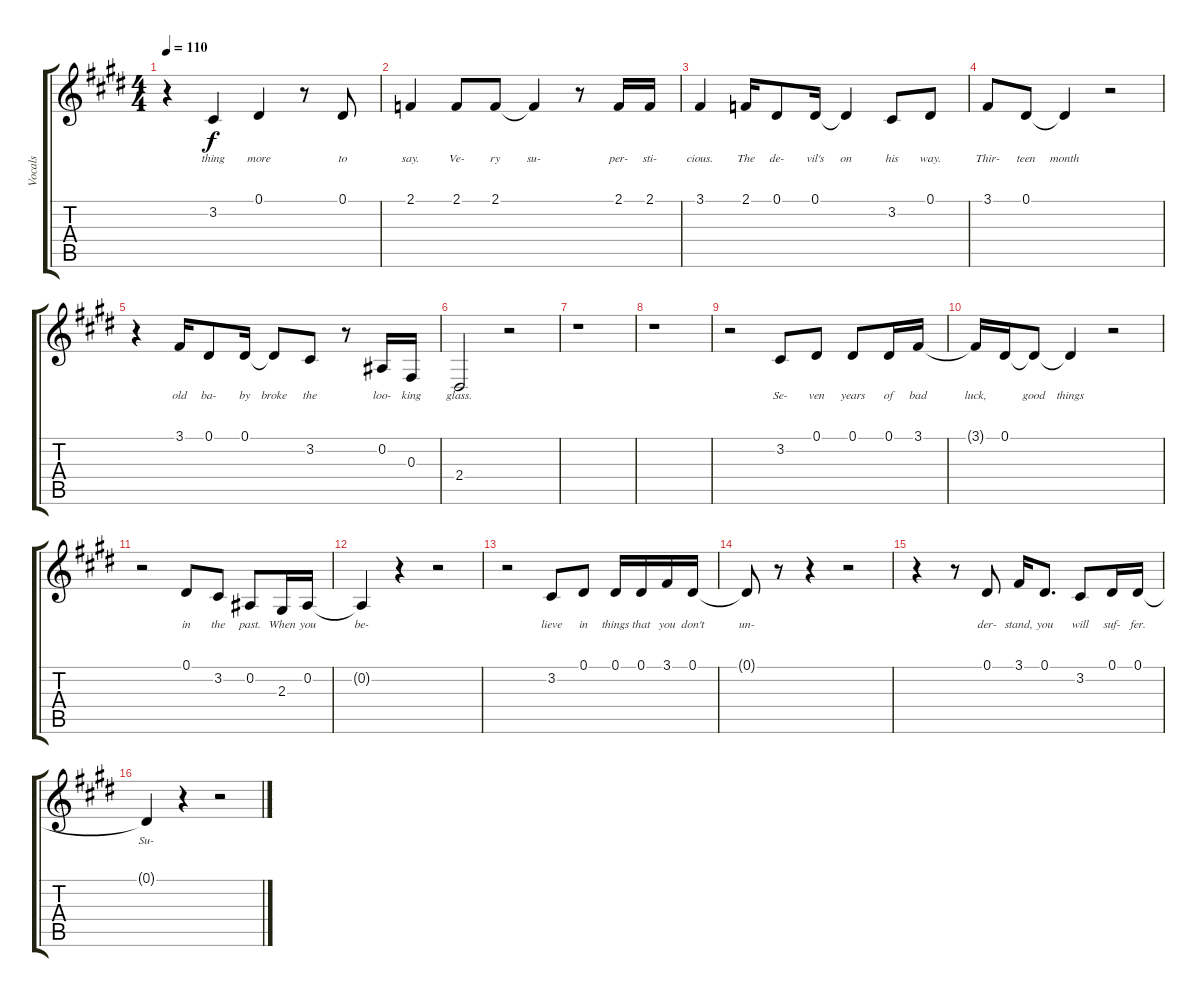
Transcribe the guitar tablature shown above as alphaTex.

\track ("Vocals" "Vocals") {instrument frenchhorn}
\staff {score tabs}
\tuning (Eb4 Bb3 Gb3 Db3 Ab2 Eb2) {hide}
\ts (4 4)
\tempo 110
\clef g2
\ks e
r.4{dy f} 3.2.4{lyrics (0 "thing") lyrics (1 "") lyrics (2 "") lyrics (3 "") lyrics (4 "")} 0.1.4{lyrics (0 "more") lyrics (1 "") lyrics (2 "") lyrics (3 "") lyrics (4 "")} r.8 0.1.8{lyrics (0 "to") lyrics (1 "") lyrics (2 "") lyrics (3 "") lyrics (4 "")} |
2.1.4{lyrics (0 "say.") lyrics (1 "") lyrics (2 "") lyrics (3 "") lyrics (4 "")} 2.1.8{lyrics (0 "Ve-") lyrics (1 "") lyrics (2 "") lyrics (3 "") lyrics (4 "")} 2.1.8{lyrics (0 "ry") lyrics (1 "") lyrics (2 "") lyrics (3 "") lyrics (4 "")} 2.1{t}.4{lyrics (0 "su-") lyrics (1 "") lyrics (2 "") lyrics (3 "") lyrics (4 "")} r.8 2.1.16{lyrics (0 "per-") lyrics (1 "") lyrics (2 "") lyrics (3 "") lyrics (4 "")} 2.1.16{lyrics (0 "sti-") lyrics (1 "") lyrics (2 "") lyrics (3 "") lyrics (4 "")} |
3.1.4{lyrics (0 "cious.") lyrics (1 "") lyrics (2 "") lyrics (3 "") lyrics (4 "")} 2.1.16{lyrics (0 "The") lyrics (1 "") lyrics (2 "") lyrics (3 "") lyrics (4 "")} 0.1.8{lyrics (0 "de-") lyrics (1 "") lyrics (2 "") lyrics (3 "") lyrics (4 "")} 0.1.16{lyrics (0 "vil's") lyrics (1 "") lyrics (2 "") lyrics (3 "") lyrics (4 "")} 0.1{t}.4{lyrics (0 "on") lyrics (1 "") lyrics (2 "") lyrics (3 "") lyrics (4 "")} 3.2.8{lyrics (0 "his") lyrics (1 "") lyrics (2 "") lyrics (3 "") lyrics (4 "")} 0.1.8{lyrics (0 "way.") lyrics (1 "") lyrics (2 "") lyrics (3 "") lyrics (4 "")} |
3.1.8{lyrics (0 "Thir-") lyrics (1 "") lyrics (2 "") lyrics (3 "") lyrics (4 "")} 0.1.8{lyrics (0 "teen") lyrics (1 "") lyrics (2 "") lyrics (3 "") lyrics (4 "")} 0.1{t}.4{lyrics (0 "month") lyrics (1 "") lyrics (2 "") lyrics (3 "") lyrics (4 "")} r.2 |
r.4 3.1.16{lyrics (0 "old") lyrics (1 "") lyrics (2 "") lyrics (3 "") lyrics (4 "")} 0.1.8{lyrics (0 "ba-") lyrics (1 "") lyrics (2 "") lyrics (3 "") lyrics (4 "")} 0.1.16{lyrics (0 "by") lyrics (1 "") lyrics (2 "") lyrics (3 "") lyrics (4 "")} 0.1{t}.8{lyrics (0 "broke") lyrics (1 "") lyrics (2 "") lyrics (3 "") lyrics (4 "")} 3.2.8{lyrics (0 "the") lyrics (1 "") lyrics (2 "") lyrics (3 "") lyrics (4 "")} r.8 0.2.16{lyrics (0 "loo-") lyrics (1 "") lyrics (2 "") lyrics (3 "") lyrics (4 "")} 0.3.16{lyrics (0 "king") lyrics (1 "") lyrics (2 "") lyrics (3 "") lyrics (4 "")} |
2.4.2{lyrics (0 "glass.") lyrics (1 "") lyrics (2 "") lyrics (3 "") lyrics (4 "")} r.2 |
r.1 |
r.1 |
r.2 3.2.8{lyrics (0 "Se-") lyrics (1 "") lyrics (2 "") lyrics (3 "") lyrics (4 "")} 0.1.8{lyrics (0 "ven") lyrics (1 "") lyrics (2 "") lyrics (3 "") lyrics (4 "")} 0.1.8{lyrics (0 "years") lyrics (1 "") lyrics (2 "") lyrics (3 "") lyrics (4 "")} 0.1.16{lyrics (0 "of") lyrics (1 "") lyrics (2 "") lyrics (3 "") lyrics (4 "")} 3.1.16{lyrics (0 "bad") lyrics (1 "") lyrics (2 "") lyrics (3 "") lyrics (4 "")} |
3.1{t}.16{lyrics (0 "luck,") lyrics (1 "") lyrics (2 "") lyrics (3 "") lyrics (4 "")} 0.1.16{lyrics (0 "") lyrics (1 "") lyrics (2 "") lyrics (3 "") lyrics (4 "")} 0.1{t}.8{lyrics (0 "good") lyrics (1 "") lyrics (2 "") lyrics (3 "") lyrics (4 "")} 0.1{t}.4{lyrics (0 "things") lyrics (1 "") lyrics (2 "") lyrics (3 "") lyrics (4 "")} r.2 |
r.2 0.1.8{lyrics (0 "in") lyrics (1 "") lyrics (2 "") lyrics (3 "") lyrics (4 "")} 3.2.8{lyrics (0 "the") lyrics (1 "") lyrics (2 "") lyrics (3 "") lyrics (4 "")} 0.2.8{lyrics (0 "past.") lyrics (1 "") lyrics (2 "") lyrics (3 "") lyrics (4 "")} 2.3.16{lyrics (0 "When") lyrics (1 "") lyrics (2 "") lyrics (3 "") lyrics (4 "")} 0.2.16{lyrics (0 "you") lyrics (1 "") lyrics (2 "") lyrics (3 "") lyrics (4 "")} |
0.2{t}.4{lyrics (0 "be-") lyrics (1 "") lyrics (2 "") lyrics (3 "") lyrics (4 "")} r.4 r.2 |
r.2 3.2.8{lyrics (0 "lieve") lyrics (1 "") lyrics (2 "") lyrics (3 "") lyrics (4 "")} 0.1.8{lyrics (0 "in") lyrics (1 "") lyrics (2 "") lyrics (3 "") lyrics (4 "")} 0.1.16{lyrics (0 "things") lyrics (1 "") lyrics (2 "") lyrics (3 "") lyrics (4 "")} 0.1.16{lyrics (0 "that") lyrics (1 "") lyrics (2 "") lyrics (3 "") lyrics (4 "")} 3.1.16{lyrics (0 "you") lyrics (1 "") lyrics (2 "") lyrics (3 "") lyrics (4 "")} 0.1.16{lyrics (0 "don't") lyrics (1 "") lyrics (2 "") lyrics (3 "") lyrics (4 "")} |
0.1{t}.8{lyrics (0 "un-") lyrics (1 "") lyrics (2 "") lyrics (3 "") lyrics (4 "")} r.8 r.4 r.2 |
r.4 r.8 0.1.8{lyrics (0 "der-") lyrics (1 "") lyrics (2 "") lyrics (3 "") lyrics (4 "")} 3.1.16{lyrics (0 "stand,") lyrics (1 "") lyrics (2 "") lyrics (3 "") lyrics (4 "")} 0.1.8{d lyrics (0 "you") lyrics (1 "") lyrics (2 "") lyrics (3 "") lyrics (4 "")} 3.2.8{lyrics (0 "will") lyrics (1 "") lyrics (2 "") lyrics (3 "") lyrics (4 "")} 0.1.16{lyrics (0 "suf-") lyrics (1 "") lyrics (2 "") lyrics (3 "") lyrics (4 "")} 0.1.16{lyrics (0 "fer.") lyrics (1 "") lyrics (2 "") lyrics (3 "") lyrics (4 "")} |
0.1{t}.4{lyrics (0 "Su-") lyrics (1 "") lyrics (2 "") lyrics (3 "") lyrics (4 "")} r.4 r.2
